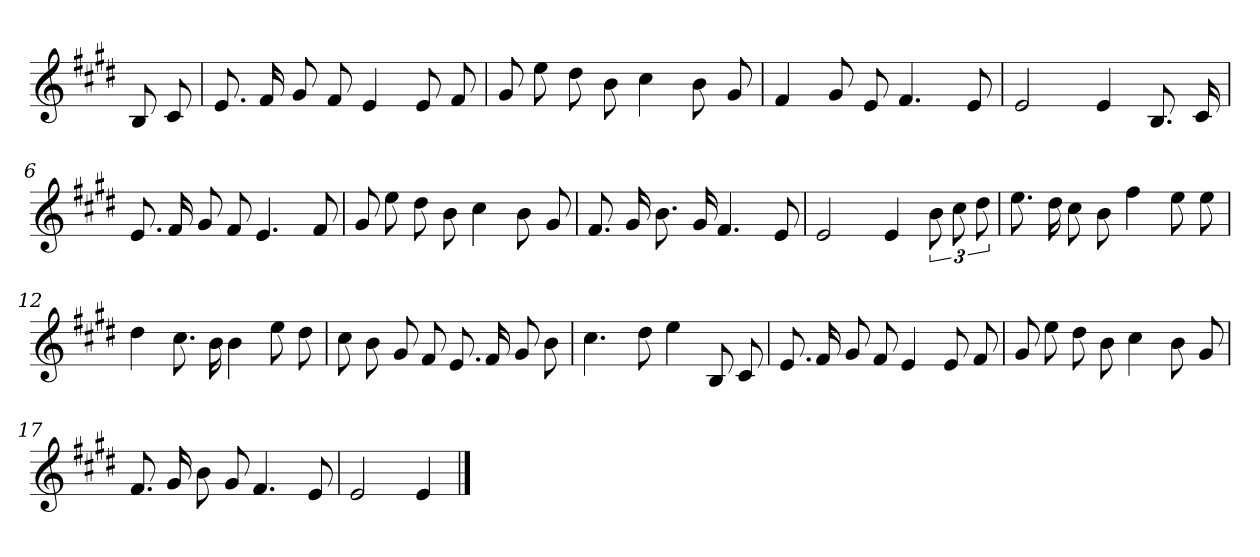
**kern
*part1
*staff1
*clefG2
*k[f#c#g#d#]
*E:
=
8B
8c#
=1
8.e
16f#
8g#
8f#
4e
8e
8f#
=2
8g#
8ee
8dd#
8b
4cc#
8b
8g#
=3
4f#
8g#
8e
4.f#
8e
=4
2e
4e
8.B
16c#
=6
8.e
16f#
8g#
8f#
4.e
8f#
=7
8g#
8ee
8dd#
8b
4cc#
8b
8g#
=8
8.f#
16g#
8.b
16g#
4.f#
8e
=9
2e
4e
12b
12cc#
12dd#
=11
8.ee
16dd#
8cc#
8b
4ff#
8ee
8ee
=12
4dd#
8.cc#
16b
4b
8ee
8dd#
=13
8cc#
8b
8g#
8f#
8.e
16f#
8g#
8b
=14
4.cc#
8dd#
4ee
8B
8c#
=15
8.e
16f#
8g#
8f#
4e
8e
8f#
=16
8g#
8ee
8dd#
8b
4cc#
8b
8g#
=17
8.f#
16g#
8b
8g#
4.f#
8e
=18
2e
4e
==
*-
